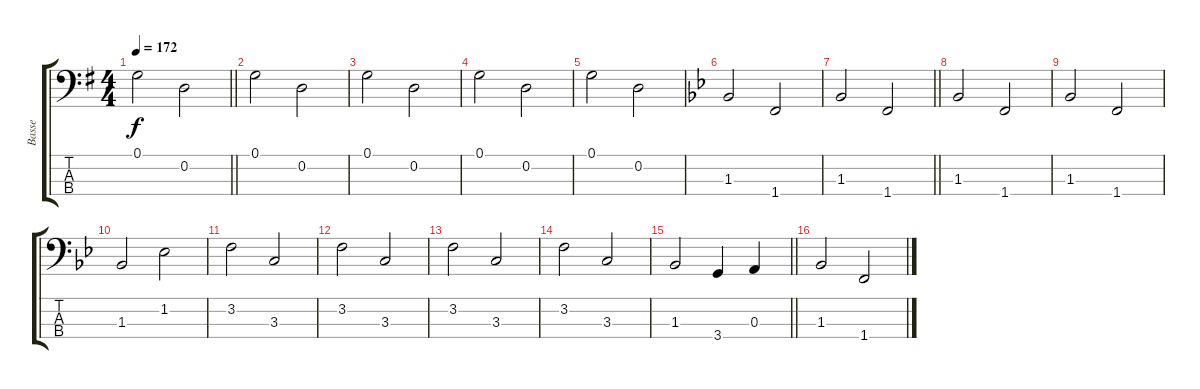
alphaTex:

\track ("Basse" "Basse") {instrument electricbassfinger}
\staff {score tabs}
\tuning (G2 D2 A1 E1) {hide}
\ts (4 4)
\tempo 172
\clef f4
\barLineRight lightlight
\ks g
0.1.2{dy f} 0.2.2 |
0.1.2 0.2.2 |
0.1.2 0.2.2 |
0.1.2 0.2.2 |
0.1.2 0.2.2 |
\ks bb
1.3.2 1.4.2 |
\barLineRight lightlight
1.3.2 1.4.2 |
1.3.2 1.4.2 |
1.3.2 1.4.2 |
1.3.2 1.2.2 |
3.2.2 3.3.2 |
3.2.2 3.3.2 |
3.2.2 3.3.2 |
3.2.2 3.3.2 |
\barLineRight lightlight
1.3.2 3.4.4 0.3.4 |
1.3.2 1.4.2
